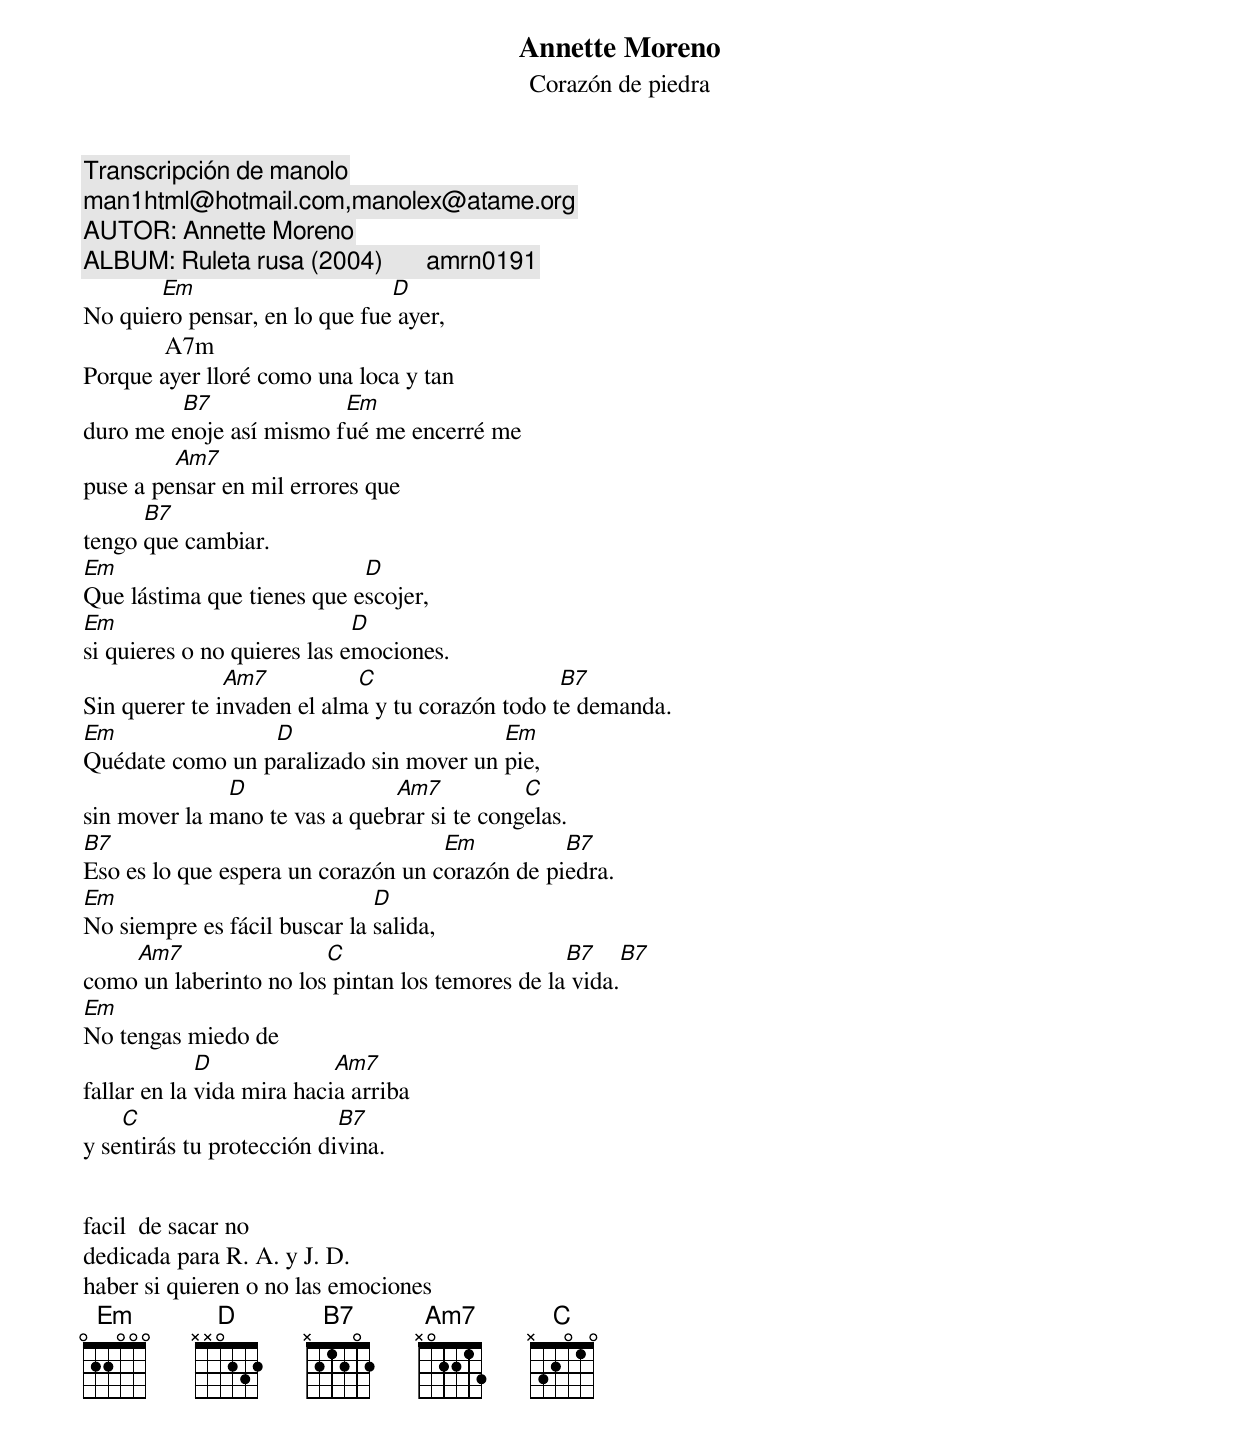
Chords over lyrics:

Annette Moreno
Corazón de piedra
Transcripción de manolo
man1html@hotmail.com,manolex@atame.org
AUTOR: Annette Moreno
ALBUM: Ruleta rusa (2004)	amrn0191
       Em                      D
No quiero pensar, en lo que fue ayer,
             A7m
Porque ayer lloré como una loca y tan
         B7              Em
duro me enoje así mismo fué me encerré me
         Am7
puse a pensar en mil errores que
      B7
tengo que cambiar.
Em                          D
Que lástima que tienes que escojer,
Em                           D
si quieres o no quieres las emociones.
               Am7          C                    B7
Sin querer te invaden el alma y tu corazón todo te demanda.
Em               D                      Em
Quédate como un paralizado sin mover un pie,
              D                Am7           C
sin mover la mano te vas a quebrar si te congelas.
B7                                  Em          B7
Eso es lo que espera un corazón un corazón de piedra.
Em                            D
No siempre es fácil buscar la salida,
    Am7                 C                        B7                                       B7
como un laberinto no los pintan los temores de la vida.
Em
No tengas miedo de
             D             Am7
fallar en la vida mira hacia arriba
    C                      B7
y sentirás tu protección divina.


facil  de sacar no
dedicada para R. A. y J. D.
haber si quieren o no las emociones
